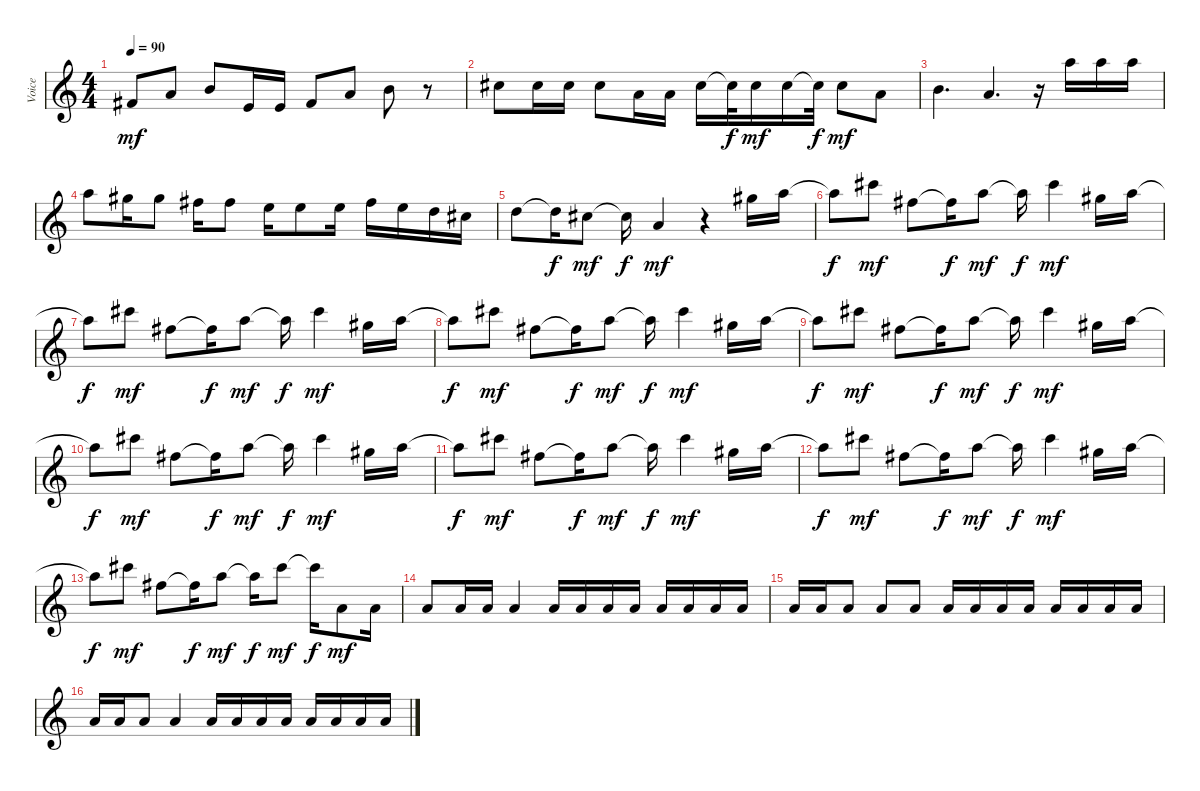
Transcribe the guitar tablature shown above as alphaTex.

\track ("Voice" "Voice") {instrument lead2sawtooth}
\staff {score}
\tuning (E4 B3 G3 D3 A2 E2) {hide}
\ts (4 4)
\tempo 90
\clef g2
\ks c
2.1.8{dy mf} 5.1.8 7.1.8 0.1.16 0.1.16 2.1.8 5.1.8 7.1.8 r.8 |
9.1.8 9.1.16 9.1.16 9.1.8 10.2.16 10.2.16 9.1.16 9.1{t}.32{dy f} 9.1.16{dy mf} 9.1.16 9.1{t}.32{dy f} 9.1.8{dy mf} 10.2.8 |
7.1.4{d} 5.1.4{d} r.16 17.1.16 17.1.16 17.1.16 |
17.1.8 16.1.16 16.1.8 14.1.16 14.1.8 12.1.16 12.1.8 12.1.16 14.1.16 12.1.16 10.1.16 9.1.16 |
10.1.8 10.1{t}.16{dy f} 9.1.8{dy mf} 9.1{t}.16{dy f} 10.2.4{dy mf} r.4 16.1.16 17.1.16 |
17.1{t}.8{dy f} 21.1.8{dy mf} 19.2.8 19.2{t}.16{dy f} 17.1.8{dy mf} 17.1{t}.16{dy f} 21.1.4{dy mf} 21.2.16 22.2.16 |
22.2{t}.8{dy f} 21.1.8{dy mf} 19.2.8 19.2{t}.16{dy f} 17.1.8{dy mf} 17.1{t}.16{dy f} 21.1.4{dy mf} 21.2.16 22.2.16 |
22.2{t}.8{dy f} 21.1.8{dy mf} 19.2.8 19.2{t}.16{dy f} 17.1.8{dy mf} 17.1{t}.16{dy f} 21.1.4{dy mf} 21.2.16 22.2.16 |
22.2{t}.8{dy f} 21.1.8{dy mf} 19.2.8 19.2{t}.16{dy f} 17.1.8{dy mf} 17.1{t}.16{dy f} 21.1.4{dy mf} 21.2.16 22.2.16 |
22.2{t}.8{dy f} 21.1.8{dy mf} 19.2.8 19.2{t}.16{dy f} 17.1.8{dy mf} 17.1{t}.16{dy f} 21.1.4{dy mf} 21.2.16 22.2.16 |
22.2{t}.8{dy f} 21.1.8{dy mf} 19.2.8 19.2{t}.16{dy f} 17.1.8{dy mf} 17.1{t}.16{dy f} 21.1.4{dy mf} 21.2.16 22.2.16 |
22.2{t}.8{dy f} 21.1.8{dy mf} 19.2.8 19.2{t}.16{dy f} 17.1.8{dy mf} 17.1{t}.16{dy f} 21.1.4{dy mf} 21.2.16 22.2.16 |
22.2{t}.8{dy f} 21.1.8{dy mf} 19.2.8 19.2{t}.16{dy f} 17.1.8{dy mf} 17.1{t}.16{dy f} 21.1.8{dy mf} 21.1{t}.16{dy f} 19.4.8{dy mf} 19.4.16 |
19.4.8 19.4.16 19.4.16 19.4.4 19.4.16 19.4.16 19.4.16 19.4.16 19.4.16 19.4.16 19.4.16 19.4.16 |
19.4.16 19.4.16 19.4.8 19.4.8 19.4.8 19.4.16 19.4.16 19.4.16 19.4.16 19.4.16 19.4.16 19.4.16 19.4.16 |
19.4.16 19.4.16 19.4.8 19.4.4 19.4.16 19.4.16 19.4.16 19.4.16 19.4.16 19.4.16 19.4.16 19.4.16
